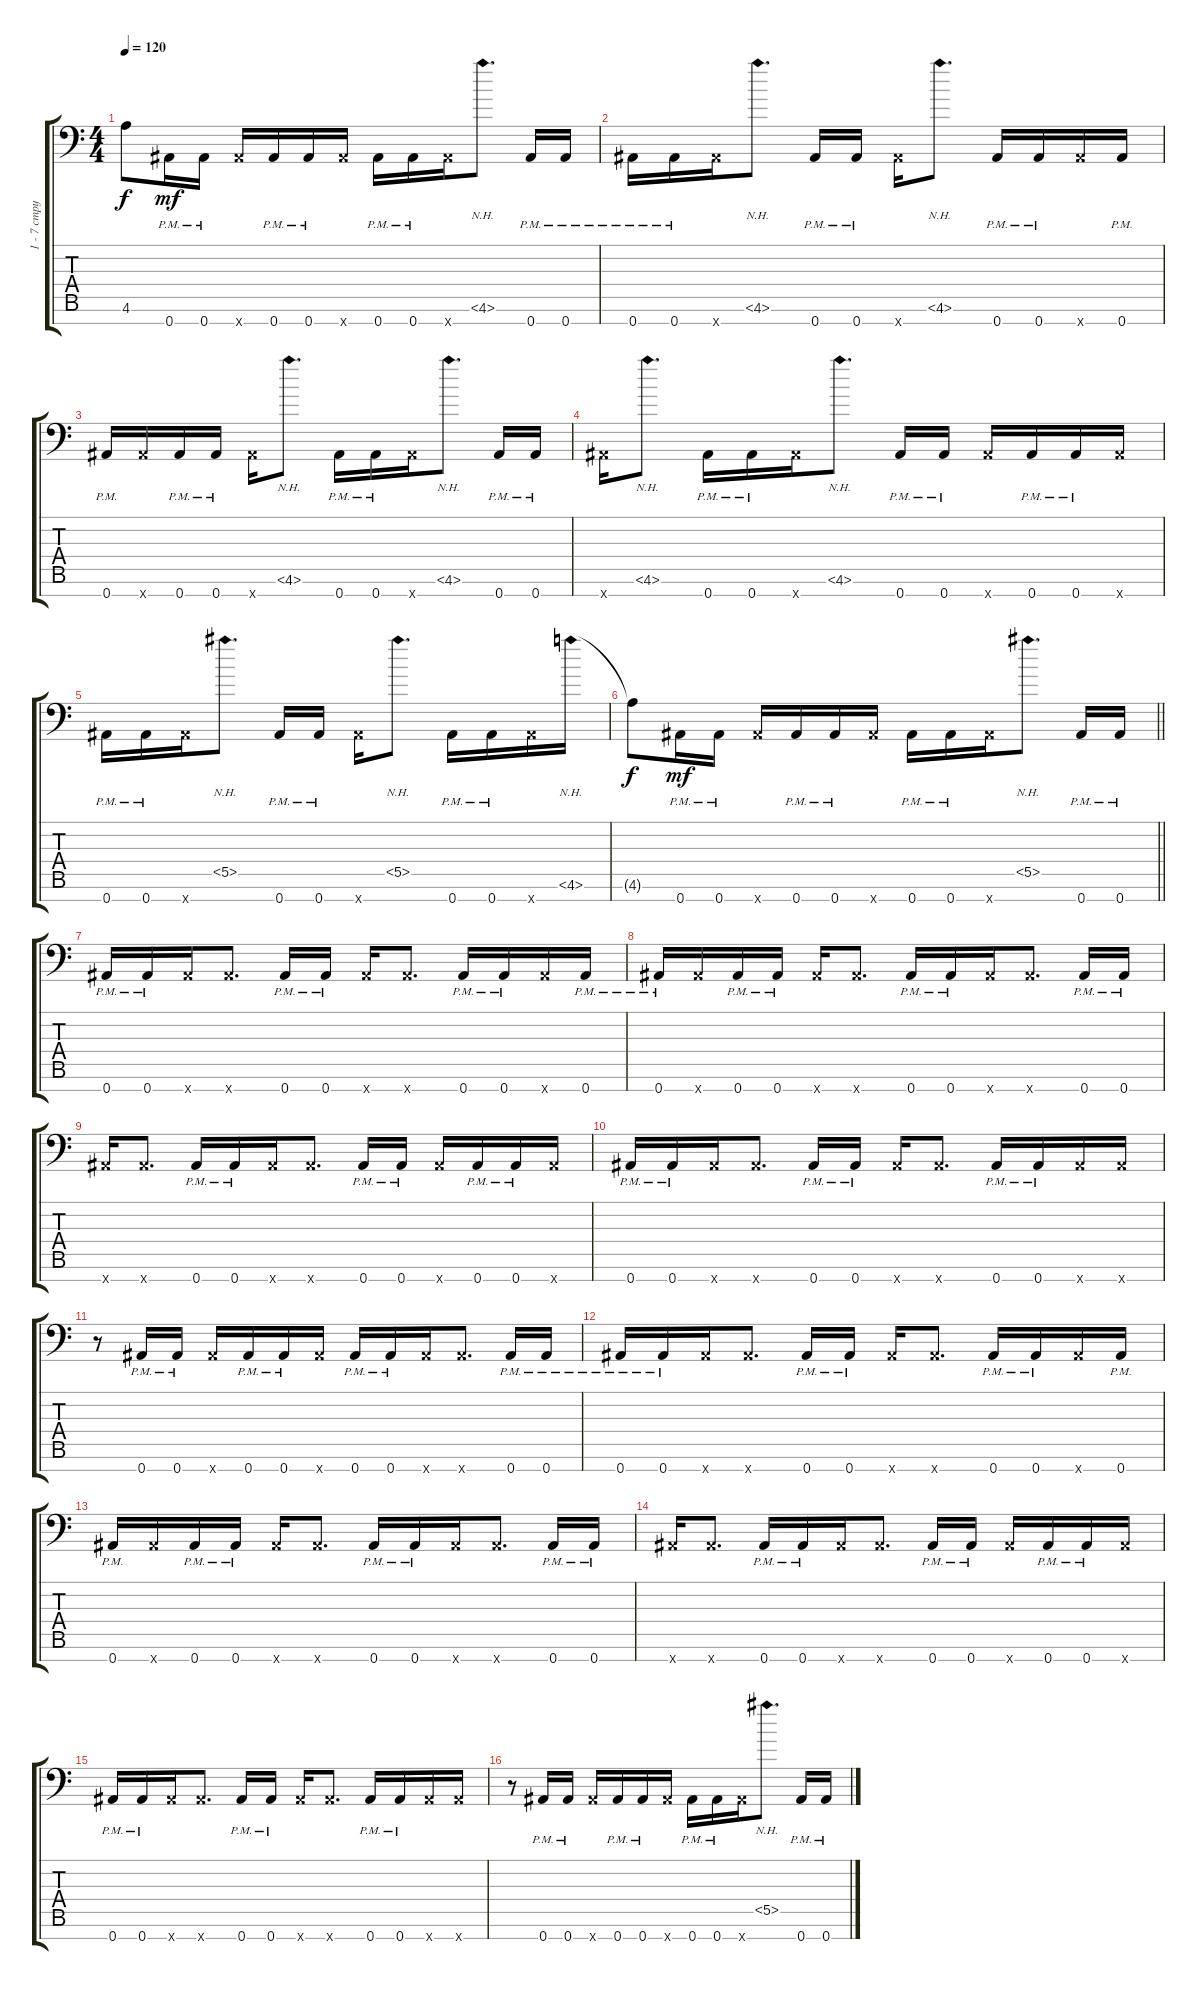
\track ("1 - 7 струны" "1 - 7 стру") {instrument distortionguitar}
\staff {score tabs}
\tuning (Eb4 Bb3 F3 Eb3 Bb2 F2 Bb1) {hide}
\ts (4 4)
\tempo 120
\clef f4
\ks c
4.6{t}.8{dy f} 0.7{pm}.16{dy mf} 0.7{pm}.16 0.7{x}.16 0.7{pm}.16 0.7{pm}.16 0.7{x}.16 0.7{pm}.16 0.7{pm}.16 0.7{x}.16 4.6{nh}.8{d} 0.7{pm}.16 0.7{pm}.16 |
0.7{pm}.16 0.7{pm}.16 0.7{x}.16 4.6{nh}.8{d} 0.7{pm}.16 0.7{pm}.16 0.7{x}.16 4.6{nh}.8{d} 0.7{pm}.16 0.7{pm}.16 0.7{x}.16 0.7{pm}.16 |
0.7{pm}.16 0.7{x}.16 0.7{pm}.16 0.7{pm}.16 0.7{x}.16 4.6{nh}.8{d} 0.7{pm}.16 0.7{pm}.16 0.7{x}.16 4.6{nh}.8{d} 0.7{pm}.16 0.7{pm}.16 |
0.7{x}.16 4.6{nh}.8{d} 0.7{pm}.16 0.7{pm}.16 0.7{x}.16 4.6{nh}.8{d} 0.7{pm}.16 0.7{pm}.16 0.7{x}.16 0.7{pm}.16 0.7{pm}.16 0.7{x}.16 |
0.7{pm}.16 0.7{pm}.16 0.7{x}.16 5.5{nh}.8{d} 0.7{pm}.16 0.7{pm}.16 0.7{x}.16 5.5{nh}.8{d} 0.7{pm}.16 0.7{pm}.16 0.7{x}.16 4.6{nh}.16 |
\barLineRight lightlight
4.6{t}.8{dy f} 0.7{pm}.16{dy mf} 0.7{pm}.16 0.7{x}.16 0.7{pm}.16 0.7{pm}.16 0.7{x}.16 0.7{pm}.16 0.7{pm}.16 0.7{x}.16 5.5{nh}.8{d} 0.7{pm}.16 0.7{pm}.16 |
0.7{pm}.16 0.7{pm}.16 0.7{x}.16 0.7{x}.8{d} 0.7{pm}.16 0.7{pm}.16 0.7{x}.16 0.7{x}.8{d} 0.7{pm}.16 0.7{pm}.16 0.7{x}.16 0.7{pm}.16 |
0.7{pm}.16 0.7{x}.16 0.7{pm}.16 0.7{pm}.16 0.7{x}.16 0.7{x}.8{d} 0.7{pm}.16 0.7{pm}.16 0.7{x}.16 0.7{x}.8{d} 0.7{pm}.16 0.7{pm}.16 |
0.7{x}.16 0.7{x}.8{d} 0.7{pm}.16 0.7{pm}.16 0.7{x}.16 0.7{x}.8{d} 0.7{pm}.16 0.7{pm}.16 0.7{x}.16 0.7{pm}.16 0.7{pm}.16 0.7{x}.16 |
0.7{pm}.16 0.7{pm}.16 0.7{x}.16 0.7{x}.8{d} 0.7{pm}.16 0.7{pm}.16 0.7{x}.16 0.7{x}.8{d} 0.7{pm}.16 0.7{pm}.16 0.7{x}.16 0.7{x}.16 |
r.8 0.7{pm}.16 0.7{pm}.16 0.7{x}.16 0.7{pm}.16 0.7{pm}.16 0.7{x}.16 0.7{pm}.16 0.7{pm}.16 0.7{x}.16 0.7{x}.8{d} 0.7{pm}.16 0.7{pm}.16 |
0.7{pm}.16 0.7{pm}.16 0.7{x}.16 0.7{x}.8{d} 0.7{pm}.16 0.7{pm}.16 0.7{x}.16 0.7{x}.8{d} 0.7{pm}.16 0.7{pm}.16 0.7{x}.16 0.7{pm}.16 |
0.7{pm}.16 0.7{x}.16 0.7{pm}.16 0.7{pm}.16 0.7{x}.16 0.7{x}.8{d} 0.7{pm}.16 0.7{pm}.16 0.7{x}.16 0.7{x}.8{d} 0.7{pm}.16 0.7{pm}.16 |
0.7{x}.16 0.7{x}.8{d} 0.7{pm}.16 0.7{pm}.16 0.7{x}.16 0.7{x}.8{d} 0.7{pm}.16 0.7{pm}.16 0.7{x}.16 0.7{pm}.16 0.7{pm}.16 0.7{x}.16 |
0.7{pm}.16 0.7{pm}.16 0.7{x}.16 0.7{x}.8{d} 0.7{pm}.16 0.7{pm}.16 0.7{x}.16 0.7{x}.8{d} 0.7{pm}.16 0.7{pm}.16 0.7{x}.16 0.7{x}.16 |
r.8 0.7{pm}.16 0.7{pm}.16 0.7{x}.16 0.7{pm}.16 0.7{pm}.16 0.7{x}.16 0.7{pm}.16 0.7{pm}.16 0.7{x}.16 5.5{nh}.8{d} 0.7{pm}.16 0.7{pm}.16
